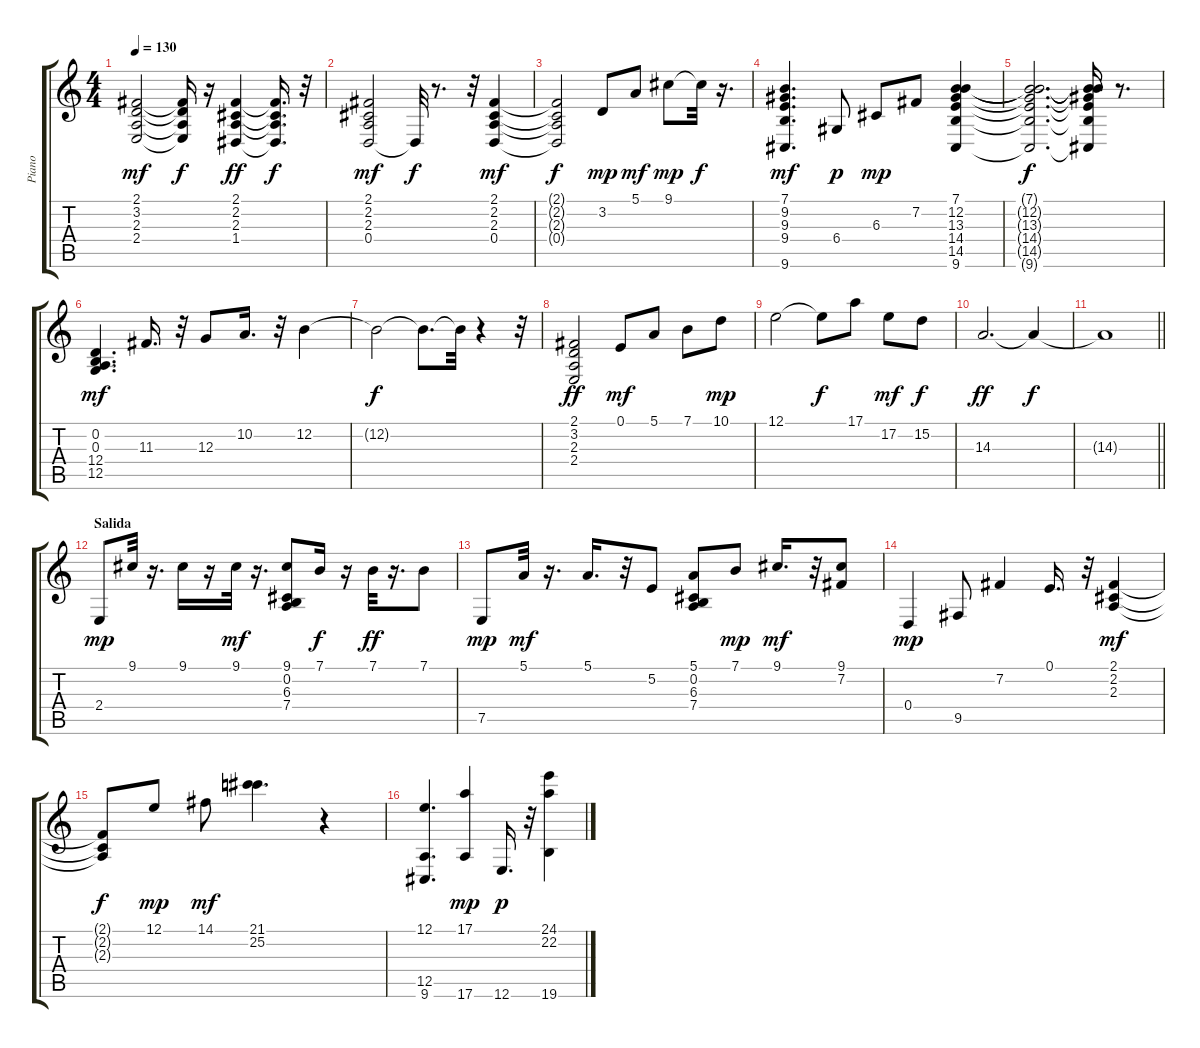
\track ("Piano" "Piano") {instrument acousticgrandpiano}
\staff {score tabs}
\tuning (E4 B3 G3 D3 A2 E2) {hide}
\ts (4 4)
\tempo 130
\clef g2
\ks c
(2.1 3.2 2.3 2.4).2{dy mf} (2.1{t} 3.2{t} 2.3{t} 2.4{t}).16{dy f} r.16 (2.1 2.2 2.3 1.4).4{dy ff} (2.1{t} 2.2{t} 2.3{t} 1.4{t}).16{d dy f} r.32 |
(2.1 2.2 2.3 0.4).2{dy mf} 0.4{t}.32{dy f} r.8{d} r.32 (2.1 2.2 2.3 0.4).4{dy mf} |
(2.1{t} 2.2{t} 2.3{t} 0.4{t}).2{dy f} 3.2.8{dy mp} 5.1.8{dy mf} 9.1.8{dy mp} 9.1{t}.32{dy f} r.16{d} |
(7.1 9.2 9.3 9.4 9.6).4{d dy mf} 6.4.8{dy p} 6.3.8{dy mp} 7.2.8 (7.1 12.2 13.3 14.4 14.5 9.6).4 |
(7.1{t} 12.2{t} 13.3{t} 14.4{t} 14.5{t} 9.6{t}).2{d dy f} (7.1{t} 12.2{t} 13.3{t} 14.4{t} 14.5{t} 9.6{t}).16 r.8{d} |
(0.2 0.3 12.4 12.5).4{d dy mf} 11.3.16{d} r.32 12.3.8 10.2.16{d} r.32 12.2.4 |
12.2{t}.2{dy f} 12.2{t}.8{d} 12.2{t}.32 r.4 r.32 |
(2.1 3.2 2.3 2.4).2{dy ff} 0.1.8{dy mf} 5.1.8 7.1.8 10.1.8{dy mp} |
12.1.2 12.1{t}.8{dy f} 17.1.8 17.2.8{dy mf} 15.2.8{dy f} |
14.3.2{d dy ff} 14.3{t}.4{dy f} |
\barLineRight lightlight
14.3{t}.1 |
\section ("" "Salida")
2.4.8{dy mp} 9.1.32 r.16{d} 9.1.16 r.16 9.1.32{dy mf} r.16{d} (9.1 0.2 6.3 7.4).8 7.1.16{dy f} r.16 7.1.32{dy ff} r.16{d} 7.1.8 |
7.5.8{dy mp} 5.1.32{dy mf} r.16{d} 5.1.16{d} r.32 5.2.8 (5.1 0.2 6.3 7.4).8 7.1.8{dy mp} 9.1.16{d dy mf} r.32 (9.1 7.2).8 |
0.4.4{dy mp} 9.5.8 7.2.4 0.1.16{d} r.32 (2.1 2.2 2.3).4{dy mf} |
(2.1{t} 2.2{t} 2.3{t}).8{dy f} 12.1.8{dy mp} 14.1.8{dy mf} (21.1 25.2).4{d} r.4 |
(12.1 12.5 9.6).4{d} (17.1 17.6).4{dy mp} 12.6.16{d dy p} r.32 (24.1 22.2 19.6).4
